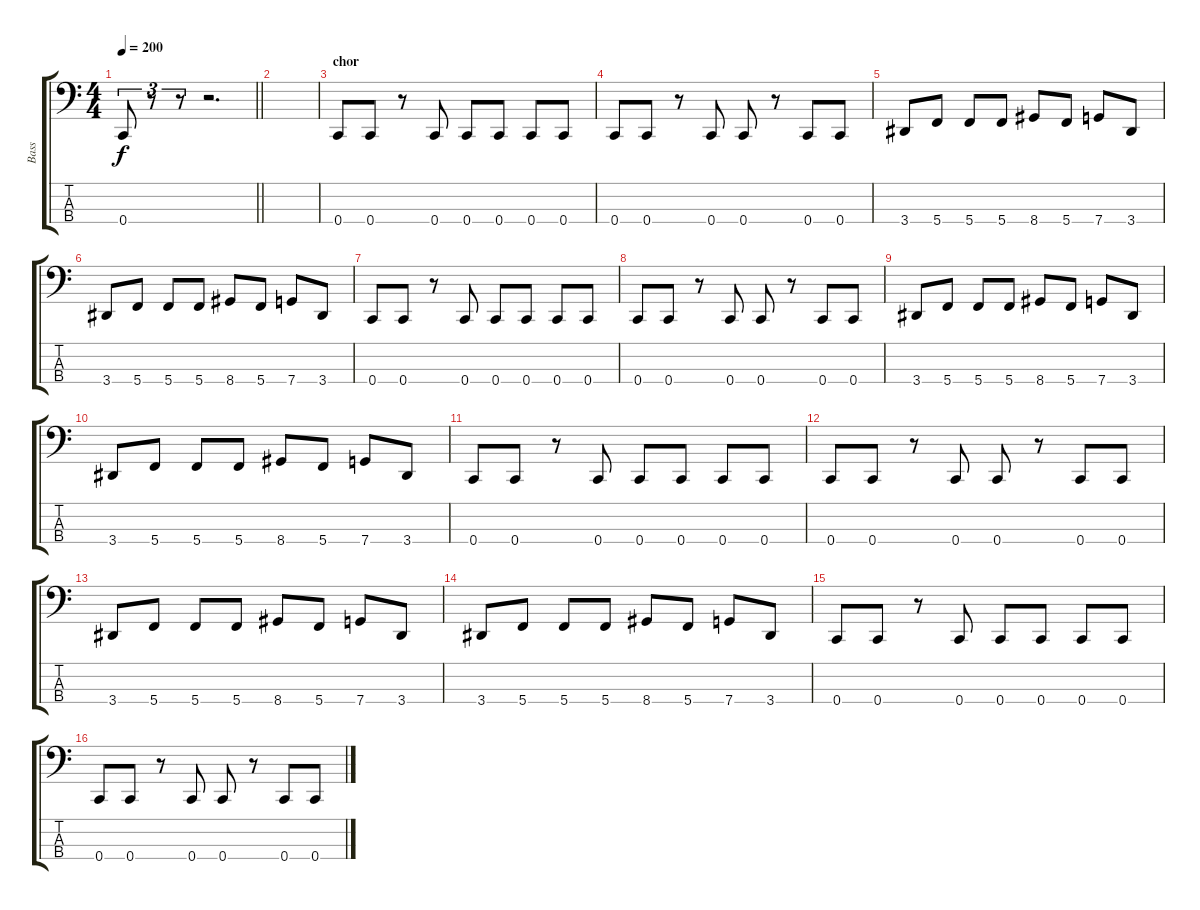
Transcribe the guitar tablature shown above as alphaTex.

\track ("Bass" "Bass") {instrument electricbasspick}
\staff {score tabs}
\tuning (F2 C2 G1 C1) {hide}
\ts (4 4)
\tempo 200
\clef f4
\barLineRight lightlight
\ks c
0.4.8{tu (3 2) dy f} r.8{tu (3 2)} r.8{tu (3 2)} r.2{d} |
|
\section ("" "chor")
0.4.8 0.4.8 r.8 0.4.8 0.4.8 0.4.8 0.4.8 0.4.8 |
0.4.8 0.4.8 r.8 0.4.8 0.4.8 r.8 0.4.8 0.4.8 |
3.4.8 5.4.8 5.4.8 5.4.8 8.4.8 5.4.8 7.4.8 3.4.8 |
3.4.8 5.4.8 5.4.8 5.4.8 8.4.8 5.4.8 7.4.8 3.4.8 |
0.4.8 0.4.8 r.8 0.4.8 0.4.8 0.4.8 0.4.8 0.4.8 |
0.4.8 0.4.8 r.8 0.4.8 0.4.8 r.8 0.4.8 0.4.8 |
3.4.8 5.4.8 5.4.8 5.4.8 8.4.8 5.4.8 7.4.8 3.4.8 |
3.4.8 5.4.8 5.4.8 5.4.8 8.4.8 5.4.8 7.4.8 3.4.8 |
0.4.8 0.4.8 r.8 0.4.8 0.4.8 0.4.8 0.4.8 0.4.8 |
0.4.8 0.4.8 r.8 0.4.8 0.4.8 r.8 0.4.8 0.4.8 |
3.4.8 5.4.8 5.4.8 5.4.8 8.4.8 5.4.8 7.4.8 3.4.8 |
3.4.8 5.4.8 5.4.8 5.4.8 8.4.8 5.4.8 7.4.8 3.4.8 |
0.4.8 0.4.8 r.8 0.4.8 0.4.8 0.4.8 0.4.8 0.4.8 |
0.4.8 0.4.8 r.8 0.4.8 0.4.8 r.8 0.4.8 0.4.8
